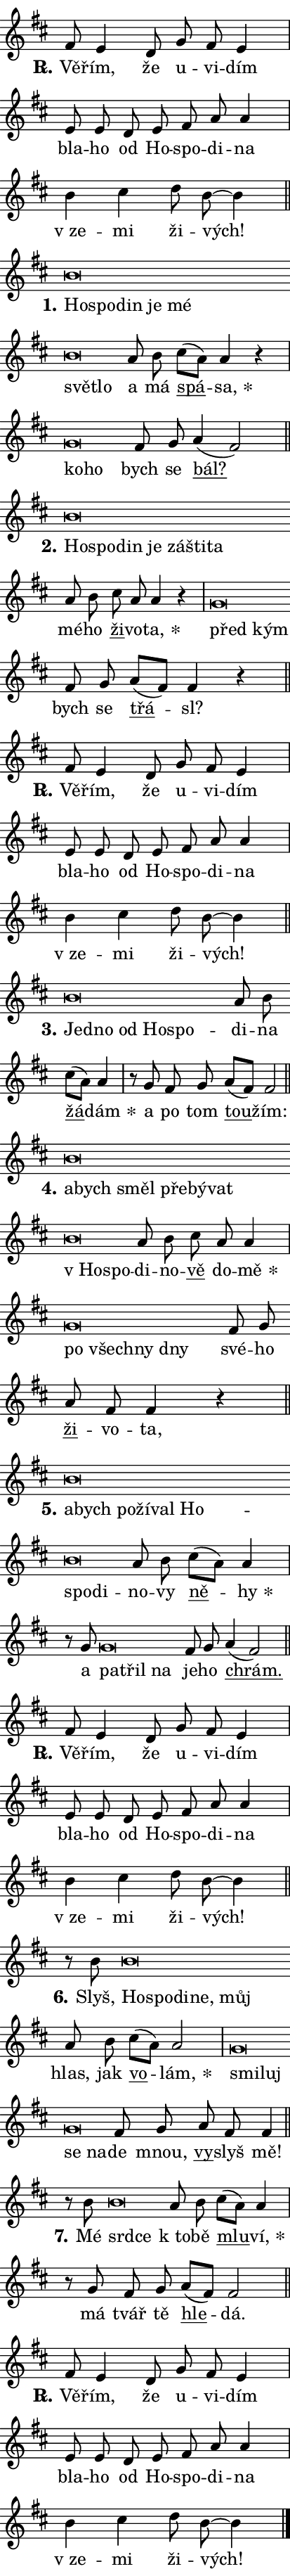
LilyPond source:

\version "2.22.1"
\header { tagline = "" }
\paper {
  indent = 0\cm
  top-margin = 0\cm
  right-margin = 0\cm
  bottom-margin = 0\cm
  left-margin = 0\cm
  paper-width = 7\cm
  page-breaking = #ly:one-page-breaking
  system-system-spacing.basic-distance = #11
  score-system-spacing.basic-distance = #11
  ragged-last = ##f
}


%% Author: Thomas Morley
%% https://lists.gnu.org/archive/html/lilypond-user/2020-05/msg00002.html
#(define (line-position grob)
"Returns position of @var[grob} in current system:
   @code{'start}, if at first time-step
   @code{'end}, if at last time-step
   @code{'middle} otherwise
"
  (let* ((col (ly:item-get-column grob))
         (ln (ly:grob-object col 'left-neighbor))
         (rn (ly:grob-object col 'right-neighbor))
         (col-to-check-left (if (ly:grob? ln) ln col))
         (col-to-check-right (if (ly:grob? rn) rn col))
         (break-dir-left
           (and
             (ly:grob-property col-to-check-left 'non-musical #f)
             (ly:item-break-dir col-to-check-left)))
         (break-dir-right
           (and
             (ly:grob-property col-to-check-right 'non-musical #f)
             (ly:item-break-dir col-to-check-right))))
        (cond ((eqv? 1 break-dir-left) 'start)
              ((eqv? -1 break-dir-right) 'end)
              (else 'middle))))

#(define (tranparent-at-line-position vctor)
  (lambda (grob)
  "Relying on @code{line-position} select the relevant enry from @var{vctor}.
Used to determine transparency,"
    (case (line-position grob)
      ((end) (not (vector-ref vctor 0)))
      ((middle) (not (vector-ref vctor 1)))
      ((start) (not (vector-ref vctor 2))))))

noteHeadBreakVisibility =
#(define-music-function (break-visibility)(vector?)
"Makes @code{NoteHead}s transparent relying on @var{break-visibility}"
#{
  \override NoteHead.transparent =
    #(tranparent-at-line-position break-visibility)
#})

#(define delete-ledgers-for-transparent-note-heads
  (lambda (grob)
    "Reads whether a @code{NoteHead} is transparent.
If so this @code{NoteHead} is removed from @code{'note-heads} from
@var{grob}, which is supposed to be @code{LedgerLineSpanner}.
As a result ledgers are not printed for this @code{NoteHead}"
    (let* ((nhds-array (ly:grob-object grob 'note-heads))
           (nhds-list
             (if (ly:grob-array? nhds-array)
                 (ly:grob-array->list nhds-array)
                 '()))
           ;; Relies on the transparent-property being done before
           ;; Staff.LedgerLineSpanner.after-line-breaking is executed.
           ;; This is fragile ...
           (to-keep
             (remove
               (lambda (nhd)
                 (ly:grob-property nhd 'transparent #f))
               nhds-list)))
      ;; TODO find a better method to iterate over grob-arrays, similiar
      ;; to filter/remove etc for lists
      ;; For now rebuilt from scratch
      (set! (ly:grob-object grob 'note-heads)  '())
      (for-each
        (lambda (nhd)
          (ly:pointer-group-interface::add-grob grob 'note-heads nhd))
        to-keep))))

hideNotes = {
  \noteHeadBreakVisibility #begin-of-line-visible
}
unHideNotes = {
  \noteHeadBreakVisibility #all-visible
}

% work-around for resetting accidentals
% https://lilypond.org/doc/v2.23/Documentation/notation/displaying-rhythms#unmetered-music
cadenzaMeasure = {
  \cadenzaOff
  \partial 1024 s1024
  \cadenzaOn
}

#(define-markup-command (accent layout props text) (markup?)
  "Underline accented syllable"
  (interpret-markup layout props
    #{\markup \override #'(offset . 4.3) \underline { #text }#}))

responsum = \markup \concat {
  "R" \hspace #-1.05 \path #0.1 #'((moveto 0 0.07) (lineto 0.9 0.8)) \hspace #0.05 "."
}

\layout {
    \context {
        \Staff
        \remove "Time_signature_engraver"
        \override LedgerLineSpanner.after-line-breaking = #delete-ledgers-for-transparent-note-heads
    }
    \context {
        \Voice {
            \override NoteHead.output-attributes = #'((class . "notehead"))
            \override Hairpin.height = #0.55
        }
    }
    \context {
        \Lyrics {
            \override StanzaNumber.output-attributes = #'((class . "stanzanumber"))
            \override LyricSpace.minimum-distance = #0.9
            \override LyricText.font-name = #"TeX Gyre Schola"
            \override LyricText.font-size = 1
            \override StanzaNumber.font-name = #"TeX Gyre Schola Bold"
            \override StanzaNumber.font-size = 1
        }
    }
}

% magnetic-lyrics.ily
%
%   written by
%     Jean Abou Samra <jean@abou-samra.fr>
%     Werner Lemberg <wl@gnu.org>
%
%   adapted by
%     Jiri Hon <jiri.hon@gmail.com>
%
% Version 2022-Apr-15

% https://www.mail-archive.com/lilypond-user@gnu.org/msg149350.html

#(define (Left_hyphen_pointer_engraver context)
   "Collect syllable-hyphen-syllable occurrences in lyrics and store
them in properties.  This engraver only looks to the left.  For
example, if the lyrics input is @code{foo -- bar}, it does the
following.

@itemize @bullet
@item
Set the @code{text} property of the @code{LyricHyphen} grob between
@q{foo} and @q{bar} to @code{foo}.

@item
Set the @code{left-hyphen} property of the @code{LyricText} grob with
text @q{foo} to the @code{LyricHyphen} grob between @q{foo} and
@q{bar}.
@end itemize

Use this auxiliary engraver in combination with the
@code{lyric-@/text::@/apply-@/magnetic-@/offset!} hook."
   (let ((hyphen #f)
         (text #f))
     (make-engraver
      (acknowledgers
       ((lyric-syllable-interface engraver grob source-engraver)
        (set! text grob)))
      (end-acknowledgers
       ((lyric-hyphen-interface engraver grob source-engraver)
        ;(when (not (grob::has-interface grob 'lyric-space-interface))
          (set! hyphen grob)));)
      ((stop-translation-timestep engraver)
       (when (and text hyphen)
         (ly:grob-set-object! text 'left-hyphen hyphen))
       (set! text #f)
       (set! hyphen #f)))))

#(define (lyric-text::apply-magnetic-offset! grob)
   "If the space between two syllables is less than the value in
property @code{LyricText@/.details@/.squash-threshold}, move the right
syllable to the left so that it gets concatenated with the left
syllable.

Use this function as a hook for
@code{LyricText@/.after-@/line-@/breaking} if the
@code{Left_@/hyphen_@/pointer_@/engraver} is active."
   (let ((hyphen (ly:grob-object grob 'left-hyphen #f)))
     (when hyphen
       (let ((left-text (ly:spanner-bound hyphen LEFT)))
         (when (grob::has-interface left-text 'lyric-syllable-interface)
           (let* ((common (ly:grob-common-refpoint grob left-text X))
                  (this-x-ext (ly:grob-extent grob common X))
                  (left-x-ext
                   (begin
                     ;; Trigger magnetism for left-text.
                     (ly:grob-property left-text 'after-line-breaking)
                     (ly:grob-extent left-text common X)))
                  ;; `delta` is the gap width between two syllables.
                  (delta (- (interval-start this-x-ext)
                            (interval-end left-x-ext)))
                  (details (ly:grob-property grob 'details))
                  (threshold (assoc-get 'squash-threshold details 0.2)))
             (when (< delta threshold)
               (let* (;; We have to manipulate the input text so that
                      ;; ligatures crossing syllable boundaries are not
                      ;; disabled.  For languages based on the Latin
                      ;; script this is essentially a beautification.
                      ;; However, for non-Western scripts it can be a
                      ;; necessity.
                      (lt (ly:grob-property left-text 'text))
                      (rt (ly:grob-property grob 'text))
                      (is-space (grob::has-interface hyphen 'lyric-space-interface))
                      (space (if is-space " " ""))
                      (space-markup (grob-interpret-markup grob " "))
                      (space-size (interval-length (ly:stencil-extent space-markup X)))
                      (extra-delta (if is-space space-size 0))
                      ;; Append new syllable.
                      (ltrt-space (if (and (string? lt) (string? rt))
                                (string-append lt space rt)
                                (make-concat-markup (list lt space rt))))
                      ;; Right-align `ltrt` to the right side.
                      (ltrt-space-markup (grob-interpret-markup
                               grob
                               (make-translate-markup
                                (cons (interval-length this-x-ext) 0)
                                (make-right-align-markup ltrt-space)))))
                 (begin
                   ;; Don't print `left-text`.
                   (ly:grob-set-property! left-text 'stencil #f)
                   ;; Set text and stencil (which holds all collected
                   ;; syllables so far) and shift it to the left.
                   (ly:grob-set-property! grob 'text ltrt-space)
                   (ly:grob-set-property! grob 'stencil ltrt-space-markup)
                   (ly:grob-translate-axis! grob (- (- delta extra-delta)) X))))))))))


#(define (lyric-hyphen::displace-bounds-first grob)
   ;; Make very sure this callback isn't triggered too early.
   (let ((left (ly:spanner-bound grob LEFT))
         (right (ly:spanner-bound grob RIGHT)))
     (ly:grob-property left 'after-line-breaking)
     (ly:grob-property right 'after-line-breaking)
     (ly:lyric-hyphen::print grob)))

squashThreshold = #0.4

\layout {
  \context {
    \Lyrics
    \consists #Left_hyphen_pointer_engraver
    \override LyricText.after-line-breaking =
      #lyric-text::apply-magnetic-offset!
    \override LyricHyphen.stencil = #lyric-hyphen::displace-bounds-first
    \override LyricText.details.squash-threshold = \squashThreshold
    \override LyricHyphen.minimum-distance = 0
    \override LyricHyphen.minimum-length = \squashThreshold
  }
}

squash = \override LyricText.details.squash-threshold = 9999
unSquash = \override LyricText.details.squash-threshold = \squashThreshold

left = \override LyricText.self-alignment-X = #LEFT
unLeft = \revert LyricText.self-alignment-X

starOffset = #(lambda (grob) 
                (let ((x_offset (ly:self-alignment-interface::aligned-on-x-parent grob)))
                  (if (= x_offset 0) 0 (+ x_offset 1.2))))

star = #(define-music-function (syllable)(string?)
"Append star separator at the end of a syllable"
#{
  \once \override LyricText.X-offset = #starOffset
  \lyricmode { \markup {
    #syllable
    \override #'((font-name . "TeX Gyre Schola Bold")) \hspace #0.2 \lower #0.65 \larger "*"
  } }
#})

starAccent = #(define-music-function (syllable)(string?)
"Append star separator at the end of a syllable and make accent"
#{
  \once \override LyricText.X-offset = #starOffset
  \lyricmode { \markup {
    \accent #syllable
    \override #'((font-name . "TeX Gyre Schola Bold")) \hspace #0.2 \lower #0.65 \larger "*"
  } }
#})

breath = #(define-music-function (syllable)(string?)
"Append breathing indicator at the end of a syllable"
#{
  \lyricmode { \markup { #syllable "+" } }
#})

optionalBreath = #(define-music-function (syllable)(string?)
"Append optional breathing indicator at the end of a syllable"
#{
  \lyricmode { \markup { #syllable "(+)" } }
#})


\score {
    <<
        \new Voice = "melody" { \cadenzaOn \key d \major \relative { fis'8 e4 d8 g fis e4 \cadenzaMeasure \bar "|" e8 e d e \bar "" fis a a4 \cadenzaMeasure \bar "|" b cis d8 b~ b4 \cadenzaMeasure \bar "||" \break }
\relative { b'\breve*1/16 \hideNotes \breve*1/16 \bar "" \breve*1/16 \bar "" \breve*1/16 \bar "" \breve*1/16 \bar "" \breve*1/16 \breve*1/16 \bar "" \unHideNotes a8 b \bar "" cis[( a)] a4 r \cadenzaMeasure \bar "|" g\breve*1/16 \hideNotes \breve*1/16 \bar "" \unHideNotes fis8 g \bar "" a4( fis2) \cadenzaMeasure \bar "||" \break }
\relative { b'\breve*1/16 \hideNotes \breve*1/16 \bar "" \breve*1/16 \bar "" \breve*1/16 \bar "" \breve*1/16 \bar "" \breve*1/16 \breve*1/16 \bar "" \unHideNotes a8 b \bar "" cis a a4 r \cadenzaMeasure \bar "|" g\breve*1/16 \hideNotes \breve*1/16 \bar "" \unHideNotes fis8 g \bar "" a[( fis)] fis4 r \cadenzaMeasure \bar "||" \break }
\relative { fis'8 e4 d8 g fis e4 \cadenzaMeasure \bar "|" e8 e d e \bar "" fis a a4 \cadenzaMeasure \bar "|" b cis d8 b~ b4 \cadenzaMeasure \bar "||" \break }
\relative { b'\breve*1/16 \hideNotes \breve*1/16 \bar "" \breve*1/16 \bar "" \breve*1/16 \breve*1/16 \bar "" \unHideNotes a8 b \bar "" cis[( a)] a4 \cadenzaMeasure \bar "|" r8 g8 fis8 g \bar "" a[( fis)] fis2 \cadenzaMeasure \bar "||" \break }
\relative { b'\breve*1/16 \hideNotes \breve*1/16 \bar "" \breve*1/16 \bar "" \breve*1/16 \bar "" \breve*1/16 \bar "" \breve*1/16 \bar "" \breve*1/16 \breve*1/16 \bar "" \unHideNotes a8 b \bar "" cis a a4 \cadenzaMeasure \bar "|" g\breve*1/16 \hideNotes \breve*1/16 \bar "" \breve*1/16 \breve*1/16 \bar "" \unHideNotes fis8 g \bar "" a8 fis fis4 r \cadenzaMeasure \bar "||" \break }
\relative { b'\breve*1/16 \hideNotes \breve*1/16 \bar "" \breve*1/16 \bar "" \breve*1/16 \bar "" \breve*1/16 \bar "" \breve*1/16 \bar "" \breve*1/16 \breve*1/16 \bar "" \unHideNotes a8 b \bar "" cis[( a)] a4 \cadenzaMeasure \bar "|" r8 g g\breve*1/16 \hideNotes \breve*1/16 \breve*1/16 \bar "" \unHideNotes fis8 g \bar "" a4( fis2) \cadenzaMeasure \bar "||" \break }
\relative { fis'8 e4 d8 g fis e4 \cadenzaMeasure \bar "|" e8 e d e \bar "" fis a a4 \cadenzaMeasure \bar "|" b cis d8 b~ b4 \cadenzaMeasure \bar "||" \break }
\relative { r8 b'8 b\breve*1/16 \hideNotes \breve*1/16 \bar "" \breve*1/16 \bar "" \breve*1/16 \breve*1/16 \bar "" \unHideNotes a8 b \bar "" cis[( a)] a2 \cadenzaMeasure \bar "|" g\breve*1/16 \hideNotes \breve*1/16 \bar "" \breve*1/16 \breve*1/16 \bar "" \unHideNotes fis8 g \bar "" a fis fis4 \cadenzaMeasure \bar "||" \break }
\relative { r8 b'8 b\breve*1/16 \hideNotes \breve*1/16 \bar "" \unHideNotes a8 b \bar "" cis[( a)] a4 \cadenzaMeasure \bar "|" r8 g fis8 g \bar "" a[( fis)] fis2 \cadenzaMeasure \bar "||" \break }
\relative { fis'8 e4 d8 g fis e4 \cadenzaMeasure \bar "|" e8 e d e \bar "" fis a a4 \cadenzaMeasure \bar "|" b cis d8 b~ b4 \cadenzaMeasure \bar "||" \break } \bar "|." }
        \new Lyrics \lyricsto "melody" { \lyricmode { \set stanza = \responsum
Vě -- řím, že u -- vi -- dím bla -- ho od Ho -- spo -- di -- na "v ze" -- mi ži -- vých!
\set stanza = "1."
\left Ho -- \squash spo -- din je mé svět -- lo \unLeft \unSquash a má \markup \accent spá -- \star sa, \left ko -- \squash ho \unLeft \unSquash bych se \markup \accent bál?
\set stanza = "2."
\left Ho -- \squash spo -- din je zá -- šti -- ta \unLeft \unSquash mé -- ho \markup \accent ži -- vo -- \star ta, \left před \squash kým \unLeft \unSquash bych se \markup \accent třá -- sl?
\set stanza = \responsum
Vě -- řím, že u -- vi -- dím bla -- ho od Ho -- spo -- di -- na "v ze" -- mi ži -- vých!
\set stanza = "3."
\left Jed -- \squash no od Ho -- spo -- \unLeft \unSquash di -- na \markup \accent žá -- \star dám a po tom \markup \accent tou -- žím:
\set stanza = "4."
\left a -- \squash bych směl pře -- bý -- vat "v Ho" -- spo -- \unLeft \unSquash di -- no -- \markup \accent vě do -- \star mě \left po \squash všech -- ny dny \unLeft \unSquash své -- ho \markup \accent ži -- vo -- ta,
\set stanza = "5."
\left a -- \squash bych po -- ží -- val Ho -- spo -- di -- \unLeft \unSquash no -- vy \markup \accent ně -- \star hy a \left pa -- \squash třil na \unLeft \unSquash je -- ho \markup \accent chrám.
\set stanza = \responsum
Vě -- řím, že u -- vi -- dím bla -- ho od Ho -- spo -- di -- na "v ze" -- mi ži -- vých!
\set stanza = "6."
Slyš, \left Ho -- \squash spo -- di -- ne, můj \unLeft \unSquash hlas, jak \markup \accent vo -- \star lám, \left smi -- \squash luj se na -- \unLeft \unSquash de mnou, \markup \accent vy -- slyš mě!
\set stanza = "7."
Mé \left srd -- \squash ce \unLeft \unSquash "k to" -- bě \markup \accent mlu -- \star ví, má tvář tě \markup \accent hle -- dá.
\set stanza = \responsum
Vě -- řím, že u -- vi -- dím bla -- ho od Ho -- spo -- di -- na "v ze" -- mi ži -- vých! } }
    >>
    \layout {}
}
